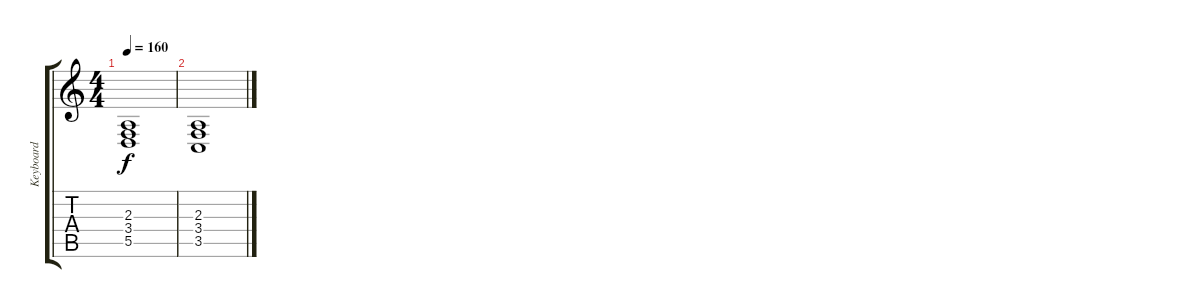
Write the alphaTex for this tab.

\track ("Keyboard" "Keyboard") {instrument harpsichord}
\staff {score tabs}
\tuning (E4 B3 G3 D3 A2 E2) {hide}
\ts (4 4)
\tempo 160
\clef g2
\ks c
(2.3 3.4 5.5).1{dy f} |
(2.3 3.4 3.5).1
